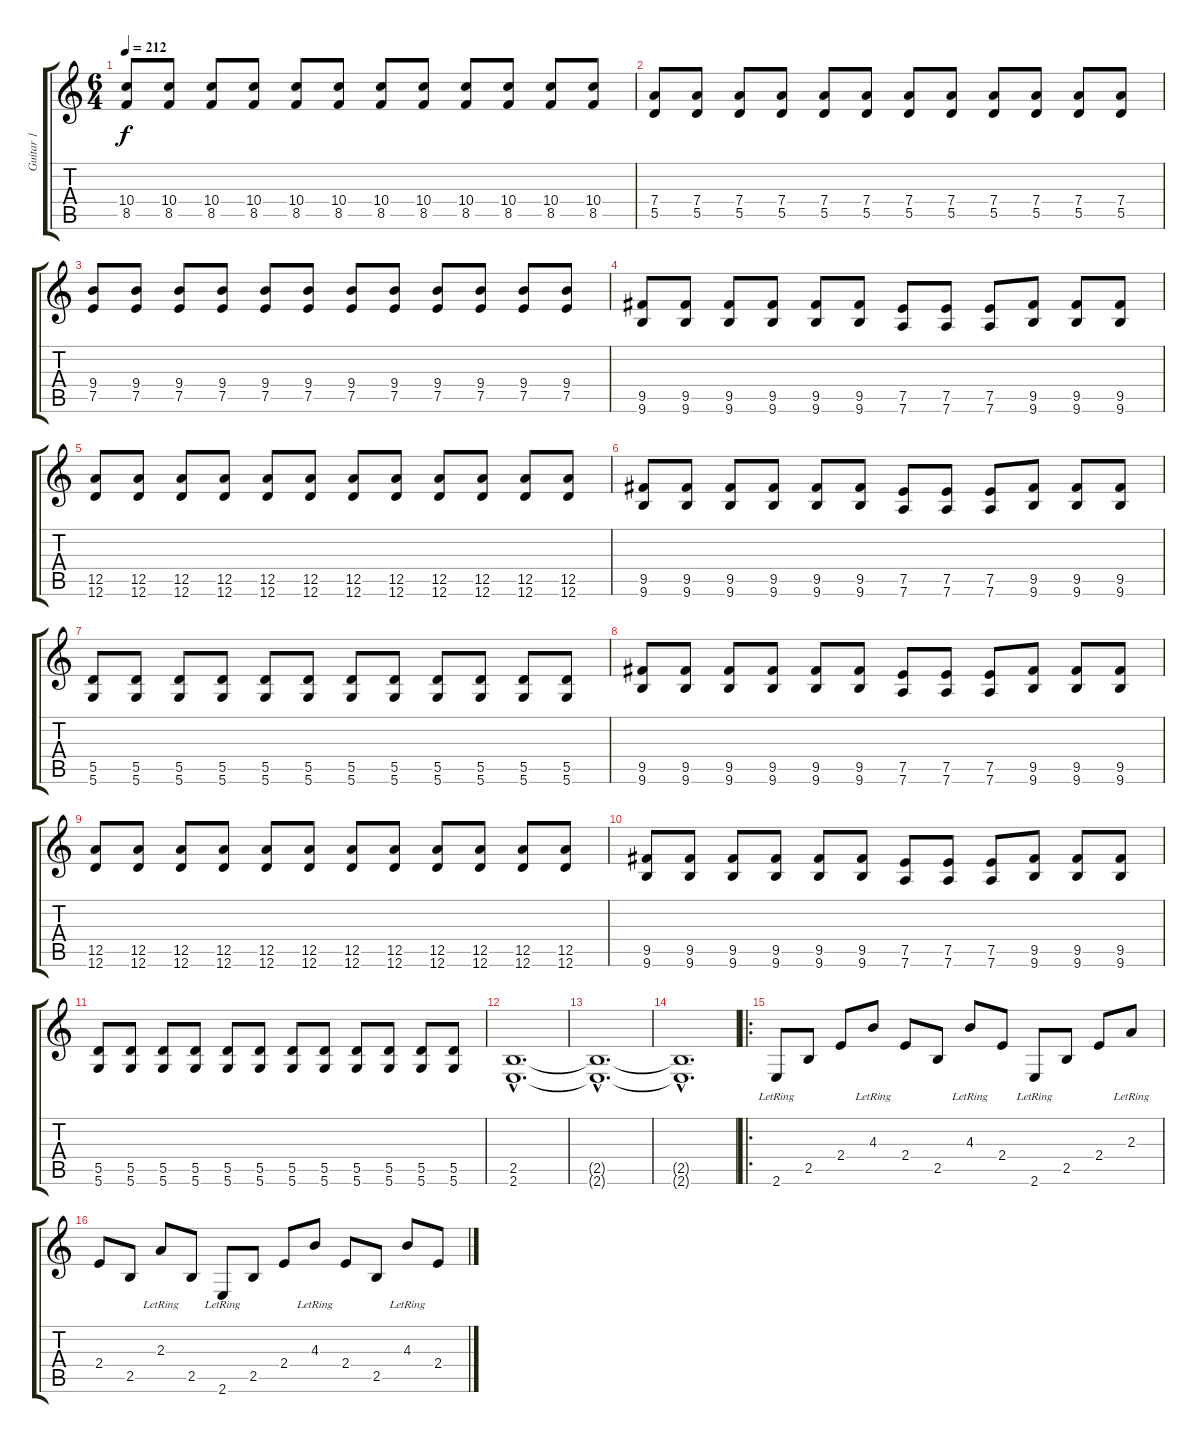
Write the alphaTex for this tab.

\track ("Guitar 1" "Guitar 1") {instrument distortionguitar}
\staff {score tabs}
\tuning (E4 B3 G3 D3 A2 D2) {hide}
\ts (6 4)
\tempo 212
\clef g2
\ks c
(10.4 8.5).8{dy f} (10.4 8.5).8 (10.4 8.5).8 (10.4 8.5).8 (10.4 8.5).8 (10.4 8.5).8 (10.4 8.5).8 (10.4 8.5).8 (10.4 8.5).8 (10.4 8.5).8 (10.4 8.5).8 (10.4 8.5).8 |
(7.4 5.5).8 (7.4 5.5).8 (7.4 5.5).8 (7.4 5.5).8 (7.4 5.5).8 (7.4 5.5).8 (7.4 5.5).8 (7.4 5.5).8 (7.4 5.5).8 (7.4 5.5).8 (7.4 5.5).8 (7.4 5.5).8 |
(9.4 7.5).8 (9.4 7.5).8 (9.4 7.5).8 (9.4 7.5).8 (9.4 7.5).8 (9.4 7.5).8 (9.4 7.5).8 (9.4 7.5).8 (9.4 7.5).8 (9.4 7.5).8 (9.4 7.5).8 (9.4 7.5).8 |
(9.5 9.6).8 (9.5 9.6).8 (9.5 9.6).8 (9.5 9.6).8 (9.5 9.6).8 (9.5 9.6).8 (7.5 7.6).8 (7.5 7.6).8 (7.5 7.6).8 (9.5 9.6).8 (9.5 9.6).8 (9.5 9.6).8 |
(12.5 12.6).8 (12.5 12.6).8 (12.5 12.6).8 (12.5 12.6).8 (12.5 12.6).8 (12.5 12.6).8 (12.5 12.6).8 (12.5 12.6).8 (12.5 12.6).8 (12.5 12.6).8 (12.5 12.6).8 (12.5 12.6).8 |
(9.5 9.6).8 (9.5 9.6).8 (9.5 9.6).8 (9.5 9.6).8 (9.5 9.6).8 (9.5 9.6).8 (7.5 7.6).8 (7.5 7.6).8 (7.5 7.6).8 (9.5 9.6).8 (9.5 9.6).8 (9.5 9.6).8 |
(5.5 5.6).8 (5.5 5.6).8 (5.5 5.6).8 (5.5 5.6).8 (5.5 5.6).8 (5.5 5.6).8 (5.5 5.6).8 (5.5 5.6).8 (5.5 5.6).8 (5.5 5.6).8 (5.5 5.6).8 (5.5 5.6).8 |
(9.5 9.6).8 (9.5 9.6).8 (9.5 9.6).8 (9.5 9.6).8 (9.5 9.6).8 (9.5 9.6).8 (7.5 7.6).8 (7.5 7.6).8 (7.5 7.6).8 (9.5 9.6).8 (9.5 9.6).8 (9.5 9.6).8 |
(12.5 12.6).8 (12.5 12.6).8 (12.5 12.6).8 (12.5 12.6).8 (12.5 12.6).8 (12.5 12.6).8 (12.5 12.6).8 (12.5 12.6).8 (12.5 12.6).8 (12.5 12.6).8 (12.5 12.6).8 (12.5 12.6).8 |
(9.5 9.6).8 (9.5 9.6).8 (9.5 9.6).8 (9.5 9.6).8 (9.5 9.6).8 (9.5 9.6).8 (7.5 7.6).8 (7.5 7.6).8 (7.5 7.6).8 (9.5 9.6).8 (9.5 9.6).8 (9.5 9.6).8 |
(5.5 5.6).8 (5.5 5.6).8 (5.5 5.6).8 (5.5 5.6).8 (5.5 5.6).8 (5.5 5.6).8 (5.5 5.6).8 (5.5 5.6).8 (5.5 5.6).8 (5.5 5.6).8 (5.5 5.6).8 (5.5 5.6).8 |
(2.5{hac} 2.6{hac}).1{d} |
(2.5{hac t} 2.6{hac t}).1{d} |
(2.5{hac t} 2.6{hac t}).1{d} |
\ro
2.6{lr}.8{instrument electricguitarclean} 2.5.8 2.4.8 4.3{lr}.8 2.4.8 2.5.8 4.3{lr}.8 2.4.8 2.6{lr}.8 2.5.8 2.4.8 2.3{lr}.8 |
2.4.8 2.5.8 2.3{lr}.8 2.5.8 2.6{lr}.8 2.5.8 2.4.8 4.3{lr}.8 2.4.8 2.5.8 4.3{lr}.8 2.4.8
